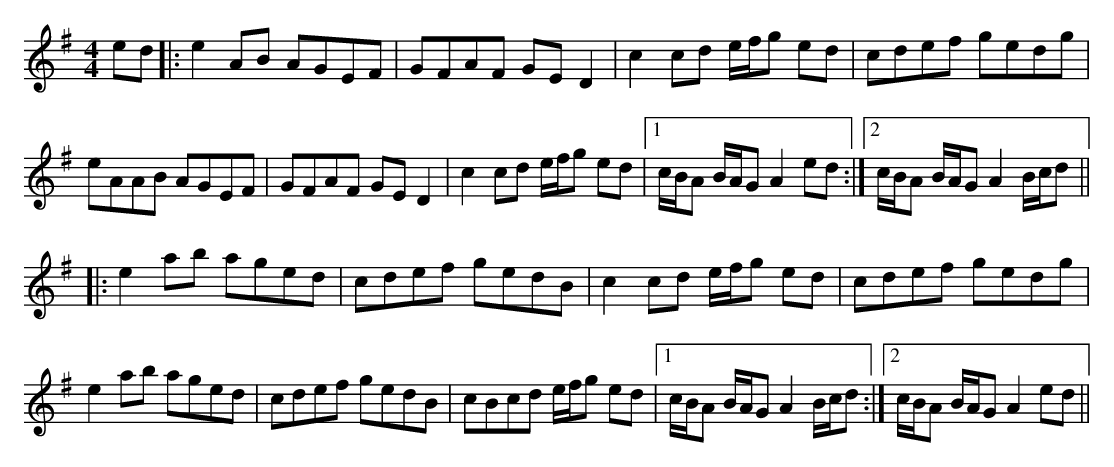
X:1
M:4/4
K:Ador
ed|:e2AB AGEF|GFAF GED2|c2cd e/f/g ed|cdef gedg|
eAAB AGEF|GFAF GED2|c2cd e/f/g ed|1 c/B/A B/A/G A2 ed:|2 c/B/A B/A/G A2 B/c/d||
|:e2ab aged|cdef gedB|c2 cd e/f/g ed|cdef gedg|
e2 ab aged|cdef gedB|cBcd e/f/g ed|1 c/B/A B/A/G A2 B/c/d:|2 c/B/A B/A/G A2 ed||
